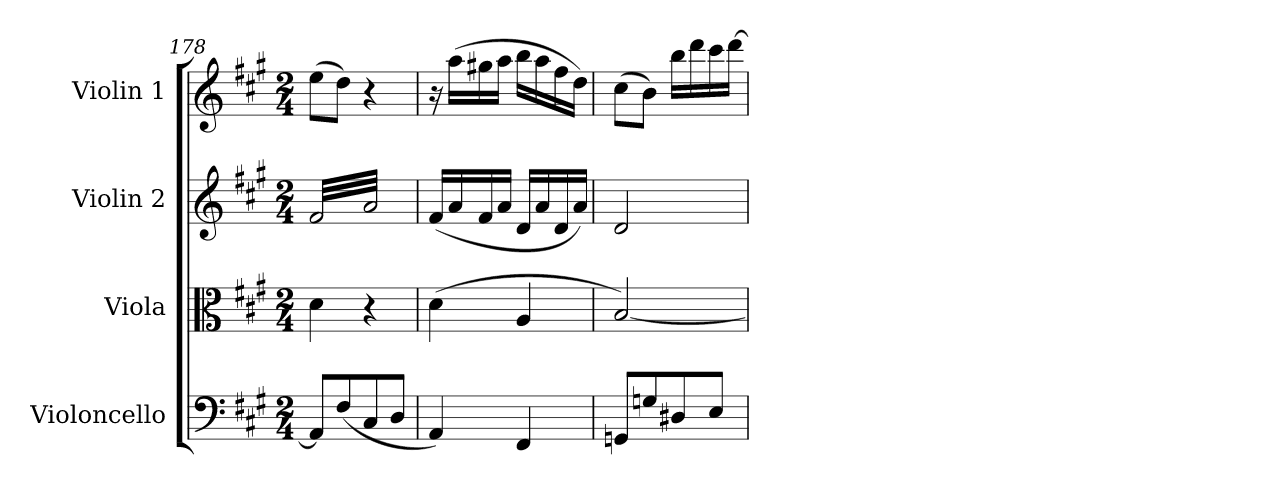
**kern	**kern	**kern	**kern
*part4	*part3	*part2	*part1
*staff4	*staff3	*staff2	*staff1
*I"Violoncello	*I"Viola	*I"Violin 2	*I"Violin 1
*I'Vc	*I'Vla	*I'Vln	*I'Vln
!!LO:LB:g=z
*clefF4	*clefC3	*clefG2	*clefG2
*k[f#c#g#]	*k[f#c#g#]	*k[f#c#g#]	*k[f#c#g#]
*M2/4	*M2/4	*M2/4	*M2/4
=178	=178	=178	=178
*	*	*tremolo	*
8AA/L]	4d\	(32f#/LLL	(8ee\L
.	.	32a/)	.
.	.	32f#/	.
.	.	32a/)	.
(8F#/	.	32f#/	8dd\J)
.	.	32a/)	.
.	.	32f#/	.
.	.	32a/)	.
8C#/	4r	32f#/	4r
.	.	32a/)	.
.	.	32f#/	.
.	.	32a/)	.
8D/J	.	32f#/	.
.	.	32a/)	.
.	.	32f#/	.
.	.	32a/)JJJ	.
*	*	*Xtremolo	*
=179	=179	=179	=179
4AA/)	(4d\	(16f#/LL	16r
.	.	.	.
.	.	16a/	(16aa\LL
.	.	.	.
.	.	16f#/	16gg#X\
.	.	.	.
.	.	16a/JJ	16aa\JJ
.	.	.	.
4FF#/	4A/	16d/LL	16bb\LL
.	.	16a/	16aa\
.	.	16d/	16ff#\
.	.	16a/JJ)	16dd\JJ)
!!LO:PB:g=z
=180	=180	=180	=180
8GGn/L	[2B/)	2d/	(8cc#\L
8Gn/	.	.	8b\J)
8D#X/	.	.	16bb\LL
.	.	.	16ddd\
8E/J	.	.	16ccc#\
.	.	.	[16ddd\JJ
=	=	=	=
*-	*-	*-	*-
